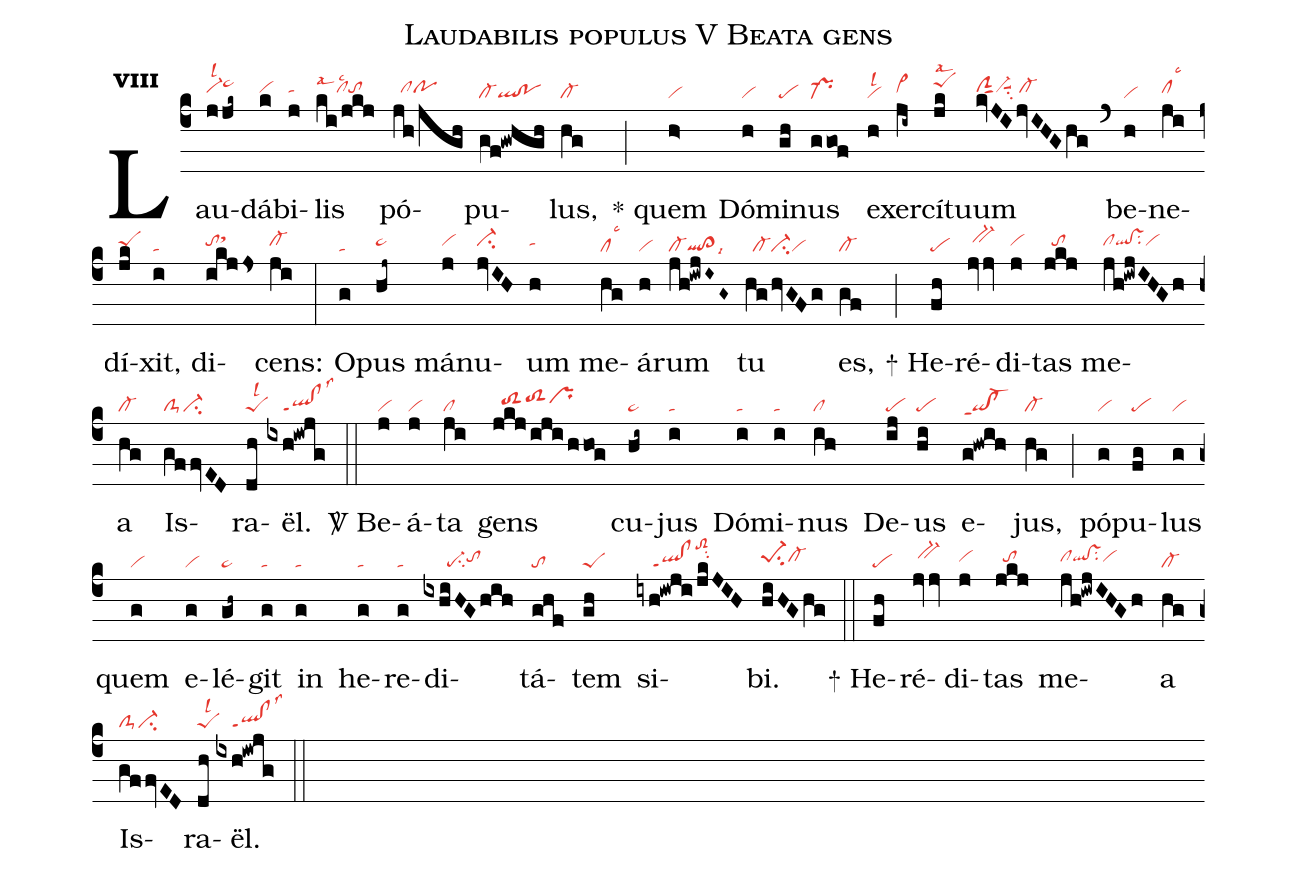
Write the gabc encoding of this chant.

name:Laudabilis populus V Beata gens;
office-part:re;
mode:8;
nabc-lines:1;
%%
initial-style: 1;
name:Laudabilis populus;
mode: 8;
office-part: Responsorium;
annotation: Resp.;
annotation: viii;
nabc-lines:1;
%%
(c4) Lau(j/jk~|vi-hhlsl2pe~hj)dá(k|vihh)bi(j|tahh)lis(ki/jkj|clhhlsal1lsc2tohh) pó(jh/jgh|//clhhpohh)pu(gf!gwhgh|cl-ql!po)lus,(hg|cl-) (;) <sp>*</sp> quem(h>|vi) Dó(h|vi)mi(gh|pe)nus(ggof|pr-) e(h|vilsl2)xer(ji~|vi>hh)cí(jk|peShjlsal2)tuum(kvJIjvIHGhg|clShhsut1vi-hhsuu1su2/cl-hh) (`) be(h|vi)ne(ji|clhhlsc3)dí(jk|peShh)xit,(i|ta) di(ikjjs|tohhsthj)cens:(ji|cl-hh) (:) O(g|ta)pus(hj~|pe~hh) má(j|vihh)nu(jvIH|ci-hh)um(h|tahh) me(hg|cllsc3)á(h|vi)rum(jh!iwjI~G~|cl-ql!cl>lsi9) tu(hghvGFg|//cl-ci-vi) es,(gf|cl-) (;)

<sp>+</sp> He(fh|pe)ré(jvjv|/bv-hi)di(j|vihh)tas(jkj|//tohh) me(jh!iwjIHGh|clhhqlhh!vshhsu2vihh)a(hg|cl-) Is(gffvED|clS-ci-)ra(dh|peSlsl2)ël.(ixh!iwjg|////ql!clppt1lss3) (::)

<sp>V/</sp> Be(j|vi)á(j|vi)ta(ji|cl) gens(jkj/iji/hhog|//toS2hhtoS2hiprhi) cu(hi~|pe~)jus(i|ta) Dó(i|ta)mi(i|ta)nus(ih|cl) De(ij|pe)us(hi|pe) e(g!hwih|qi!cl-ppt1)jus,(hg|cl-) (;) pó(g|vi)pu(fg|pe)lus(g|vi) quem(g|vi) e(g|vi)lé(gh~|pe~)git(g|ta) in(g|ta) he(g|ta)re(g|ta)di(ixhiHGhih|//////pe-su2tohh)tá(ghf|to)tem(gh|peS) si(iyh!iwji/jkJIH|////ql!clppt1toS2hlsu2)bi.(hiHGhg|pe-1hhsu2cl-hh) (::)

<sp>+</sp> He(fh|pe)ré(jvjv|/bv-hi)di(j|vihh)tas(jkj|//tohh) me(jh!iwjIHGh|clhhqlhh!vshhsu2vihh)a(hg|cl-) Is(gffvED|clS-ci-)ra(dh|peSlsl2)ël.(ixh!iwjg|////ql!clppt1lss3) (::)
